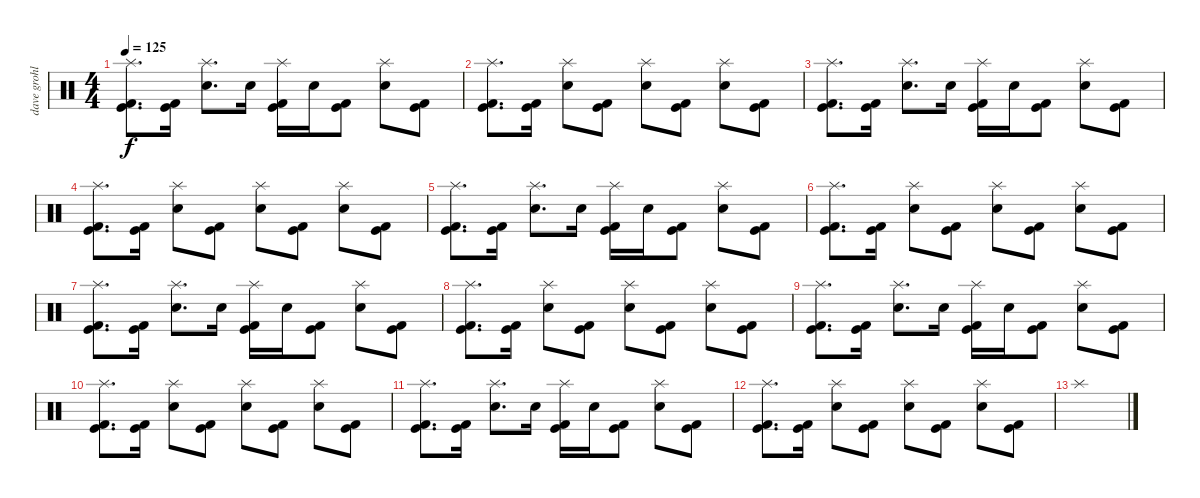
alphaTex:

\track ("dave grohl" "dave grohl") {instrument percussion}
\staff {score}
\articulation defaults
\ts (4 4)
\tempo 125
\clef neutral
\ks c
("Splash (hit)" "Kick (hit)" "Kick (hit) 2").8{d dy f} ("Kick (hit)" "Kick (hit) 2").16 ("Splash (hit)" "Snare (hit) 2").8{d} "Snare (hit) 2".16 ("Splash (hit)" "Kick (hit)" "Kick (hit) 2").16 "Snare (hit) 2".16 ("Kick (hit)" "Kick (hit) 2").8 ("Splash (hit)" "Snare (hit) 2").8 ("Kick (hit)" "Kick (hit) 2").8 |
("Splash (hit)" "Kick (hit)" "Kick (hit) 2").8{d} ("Kick (hit)" "Kick (hit) 2").16 ("Splash (hit)" "Snare (hit) 2").8 ("Kick (hit)" "Kick (hit) 2").8 ("Splash (hit)" "Snare (hit) 2").8 ("Kick (hit)" "Kick (hit) 2").8 ("Splash (hit)" "Snare (hit) 2").8 ("Kick (hit)" "Kick (hit) 2").8 |
("Splash (hit)" "Kick (hit)" "Kick (hit) 2").8{d} ("Kick (hit)" "Kick (hit) 2").16 ("Splash (hit)" "Snare (hit) 2").8{d} "Snare (hit) 2".16 ("Splash (hit)" "Kick (hit)" "Kick (hit) 2").16 "Snare (hit) 2".16 ("Kick (hit)" "Kick (hit) 2").8 ("Splash (hit)" "Snare (hit) 2").8 ("Kick (hit)" "Kick (hit) 2").8 |
("Splash (hit)" "Kick (hit)" "Kick (hit) 2").8{d} ("Kick (hit)" "Kick (hit) 2").16 ("Splash (hit)" "Snare (hit) 2").8 ("Kick (hit)" "Kick (hit) 2").8 ("Splash (hit)" "Snare (hit) 2").8 ("Kick (hit)" "Kick (hit) 2").8 ("Splash (hit)" "Snare (hit) 2").8 ("Kick (hit)" "Kick (hit) 2").8 |
("Splash (hit)" "Kick (hit)" "Kick (hit) 2").8{d} ("Kick (hit)" "Kick (hit) 2").16 ("Splash (hit)" "Snare (hit) 2").8{d} "Snare (hit) 2".16 ("Splash (hit)" "Kick (hit)" "Kick (hit) 2").16 "Snare (hit) 2".16 ("Kick (hit)" "Kick (hit) 2").8 ("Splash (hit)" "Snare (hit) 2").8 ("Kick (hit)" "Kick (hit) 2").8 |
("Splash (hit)" "Kick (hit)" "Kick (hit) 2").8{d} ("Kick (hit)" "Kick (hit) 2").16 ("Splash (hit)" "Snare (hit) 2").8 ("Kick (hit)" "Kick (hit) 2").8 ("Splash (hit)" "Snare (hit) 2").8 ("Kick (hit)" "Kick (hit) 2").8 ("Splash (hit)" "Snare (hit) 2").8 ("Kick (hit)" "Kick (hit) 2").8 |
("Splash (hit)" "Kick (hit)" "Kick (hit) 2").8{d} ("Kick (hit)" "Kick (hit) 2").16 ("Splash (hit)" "Snare (hit) 2").8{d} "Snare (hit) 2".16 ("Splash (hit)" "Kick (hit)" "Kick (hit) 2").16 "Snare (hit) 2".16 ("Kick (hit)" "Kick (hit) 2").8 ("Splash (hit)" "Snare (hit) 2").8 ("Kick (hit)" "Kick (hit) 2").8 |
("Splash (hit)" "Kick (hit)" "Kick (hit) 2").8{d} ("Kick (hit)" "Kick (hit) 2").16 ("Splash (hit)" "Snare (hit) 2").8 ("Kick (hit)" "Kick (hit) 2").8 ("Splash (hit)" "Snare (hit) 2").8 ("Kick (hit)" "Kick (hit) 2").8 ("Splash (hit)" "Snare (hit) 2").8 ("Kick (hit)" "Kick (hit) 2").8 |
("Splash (hit)" "Kick (hit)" "Kick (hit) 2").8{d} ("Kick (hit)" "Kick (hit) 2").16 ("Splash (hit)" "Snare (hit) 2").8{d} "Snare (hit) 2".16 ("Splash (hit)" "Kick (hit)" "Kick (hit) 2").16 "Snare (hit) 2".16 ("Kick (hit)" "Kick (hit) 2").8 ("Splash (hit)" "Snare (hit) 2").8 ("Kick (hit)" "Kick (hit) 2").8 |
("Splash (hit)" "Kick (hit)" "Kick (hit) 2").8{d} ("Kick (hit)" "Kick (hit) 2").16 ("Splash (hit)" "Snare (hit) 2").8 ("Kick (hit)" "Kick (hit) 2").8 ("Splash (hit)" "Snare (hit) 2").8 ("Kick (hit)" "Kick (hit) 2").8 ("Splash (hit)" "Snare (hit) 2").8 ("Kick (hit)" "Kick (hit) 2").8 |
("Splash (hit)" "Kick (hit)" "Kick (hit) 2").8{d} ("Kick (hit)" "Kick (hit) 2").16 ("Splash (hit)" "Snare (hit) 2").8{d} "Snare (hit) 2".16 ("Splash (hit)" "Kick (hit)" "Kick (hit) 2").16 "Snare (hit) 2".16 ("Kick (hit)" "Kick (hit) 2").8 ("Splash (hit)" "Snare (hit) 2").8 ("Kick (hit)" "Kick (hit) 2").8 |
("Splash (hit)" "Kick (hit)" "Kick (hit) 2").8{d} ("Kick (hit)" "Kick (hit) 2").16 ("Splash (hit)" "Snare (hit) 2").8 ("Kick (hit)" "Kick (hit) 2").8 ("Splash (hit)" "Snare (hit) 2").8 ("Kick (hit)" "Kick (hit) 2").8 ("Splash (hit)" "Snare (hit) 2").8 ("Kick (hit)" "Kick (hit) 2").8 |
"Splash (hit)".1
